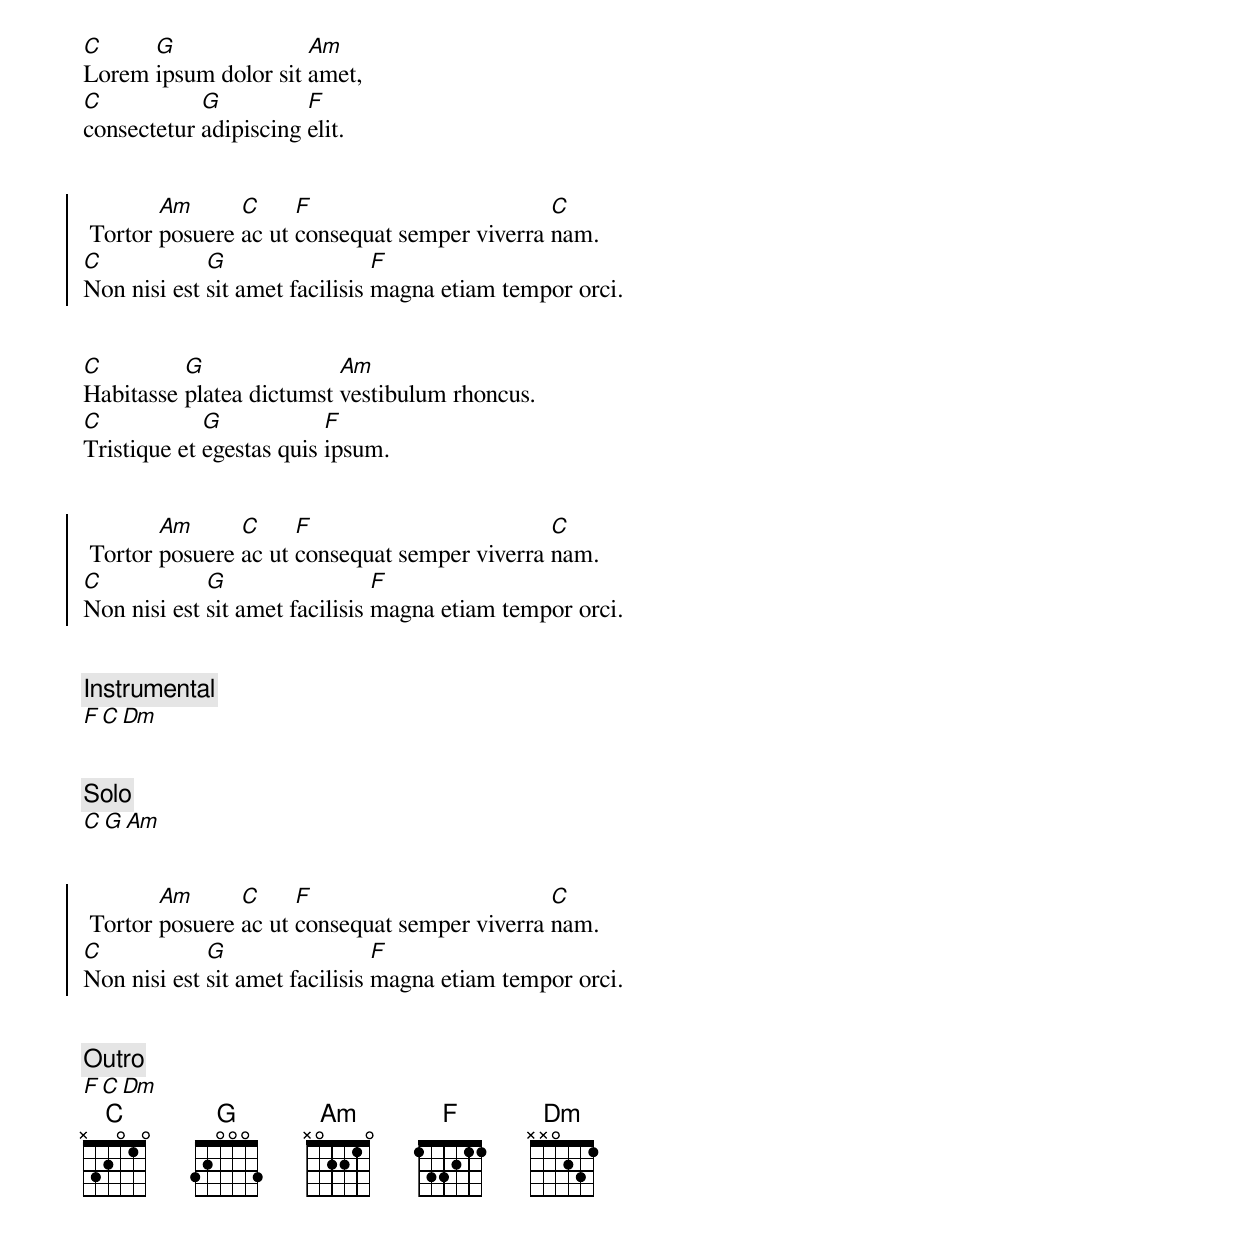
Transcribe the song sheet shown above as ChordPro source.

{start_of_verse}
[C]Lorem [G]ipsum dolor sit [Am]amet,
[C]consectetur [G]adipiscing [F]elit.
{end_of_verse}


{start_of_chorus}
 Tortor [Am]posuere [C]ac ut [F]consequat semper viverra [C]nam.
[C]Non nisi est [G]sit amet facilisis [F]magna etiam tempor orci.
{end_of_chorus}


{start_of_verse}
[C]Habitasse [G]platea dictumst [Am]vestibulum rhoncus.
[C]Tristique et [G]egestas quis [F]ipsum.
{end_of_verse}


{start_of_chorus}
 Tortor [Am]posuere [C]ac ut [F]consequat semper viverra [C]nam.
[C]Non nisi est [G]sit amet facilisis [F]magna etiam tempor orci.
{end_of_chorus}


{comment: Instrumental}
[F][C][Dm]


{comment: Solo}
[C][G][Am]


{start_of_chorus}
 Tortor [Am]posuere [C]ac ut [F]consequat semper viverra [C]nam.
[C]Non nisi est [G]sit amet facilisis [F]magna etiam tempor orci.
{end_of_chorus}


{comment: Outro}
[F][C][Dm]
